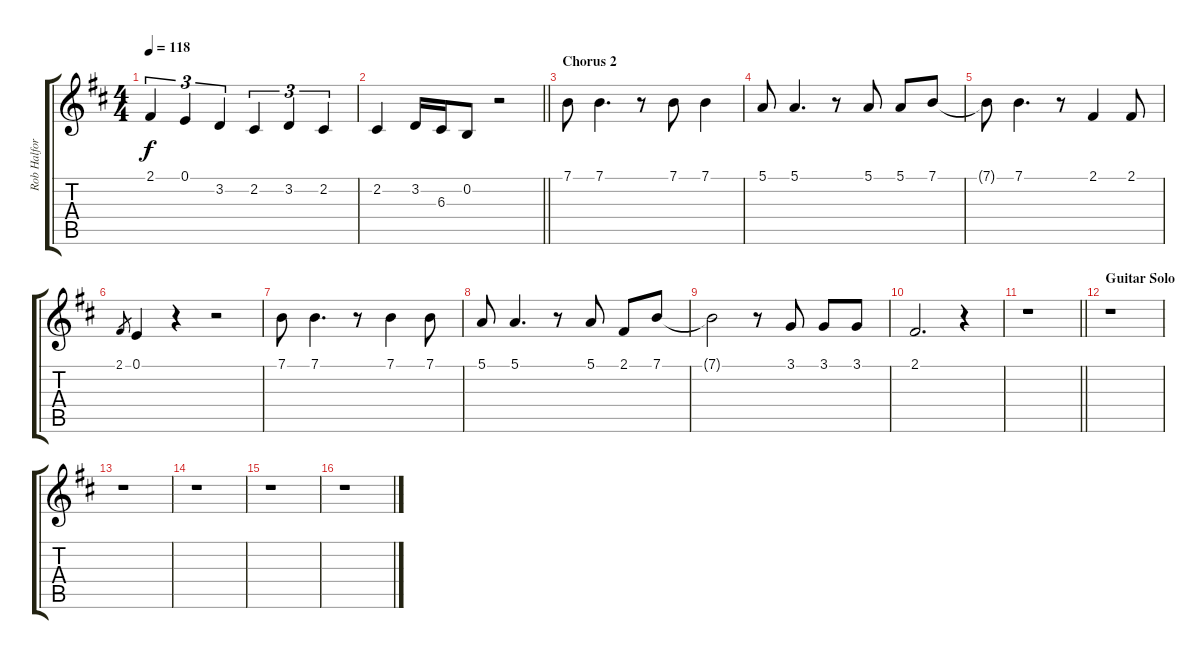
\track ("Rob Halford" "Rob Halfor") {instrument lead2sawtooth}
\staff {score tabs}
\tuning (E4 B3 G3 D3 A2 E2) {hide}
\ts (4 4)
\tempo 118
\clef g2
\ks d
2.1.4{tu (3 2) dy f} 0.1.4{tu (3 2)} 3.2.4{tu (3 2)} 2.2.4{tu (3 2)} 3.2.4{tu (3 2)} 2.2.4{tu (3 2)} |
\barLineRight lightlight
2.2.4 3.2.16 6.3.16 0.2.8 r.2 |
\section ("" "Chorus 2")
7.1.8 7.1.4{d} r.8 7.1.8 7.1.4 |
5.1.8 5.1.4{d} r.8 5.1.8 5.1.8 7.1.8 |
7.1{t}.8 7.1.4{d} r.8 2.1.4 2.1.8 |
2.1.8{gr} 0.1.4 r.4 r.2 |
7.1.8 7.1.4{d} r.8 7.1.4 7.1.8 |
5.1.8 5.1.4{d} r.8 5.1.8 2.1.8 7.1.8 |
7.1{t}.2 r.8 3.1.8 3.1.8 3.1.8 |
2.1.2{d} r.4 |
\barLineRight lightlight
r.1 |
\section ("" "Guitar Solo")
r.1 |
r.1 |
r.1 |
r.1 |
r.1
